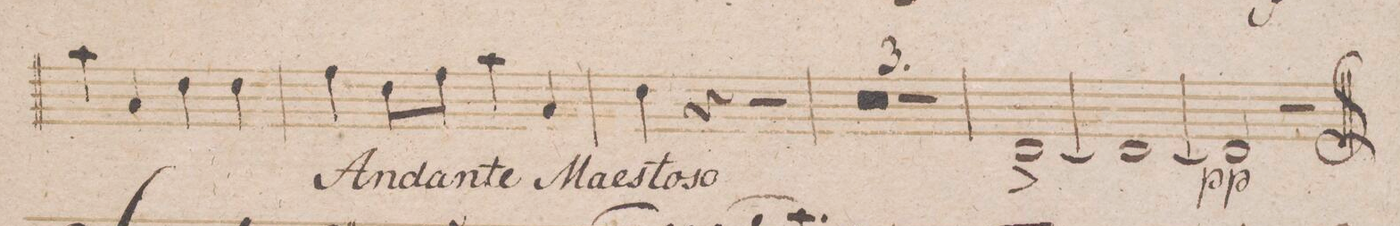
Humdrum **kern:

**kern	**dynam
*I"Fagotto 2do	*
*clefF4	*
*k[b-]	*
*met(c)	*
*M4/4	*
4c\	.
4C/	.
4F\	.
4F\	.
=278	=278
4A\	.
8F\L	.
8A\J	.
4c\	.
4C/	.
=279	=279
4F\	.
4r	.
2r	.
=280	=280
0r	.
=281	=281
=282	=282
1r	.
=283	=283
[1FF^	.
=284	=284
1FF_	.
=285	=285
2FF/]	pp
2r	.
==	==
*-	*-
